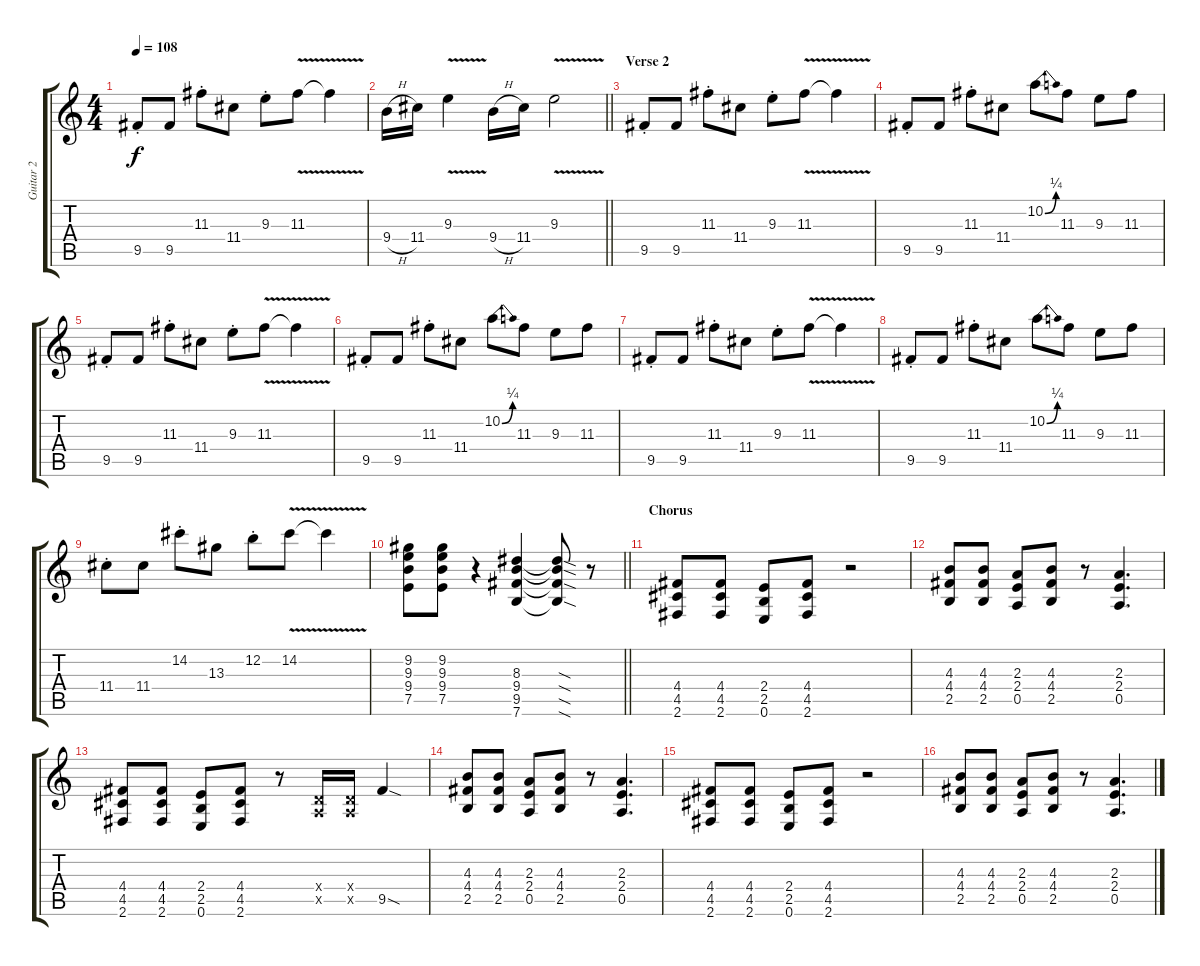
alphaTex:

\track ("Guitar 2" "Guitar 2") {instrument overdrivenguitar}
\staff {score tabs}
\tuning (E4 B3 G3 D3 A2 E2) {hide}
\ts (4 4)
\tempo 108
\clef g2
\ks c
9.5{st}.8{dy f} 9.5.8 11.3{st}.8 11.4.8 9.3{st}.8 11.3{v}.8 11.3{t}.4 |
\barLineRight lightlight
9.4{h}.16 11.4.16 9.3{v}.4 9.4{h}.16 11.4.16 9.3{v}.2 |
\section ("" "Verse 2")
9.5{st}.8 9.5.8 11.3{st}.8 11.4.8 9.3{st}.8 11.3{v}.8 11.3{t}.4 |
9.5{st}.8 9.5.8 11.3{st}.8 11.4.8 10.2{be (bend 0 0 60 1)}.8 11.3.8 9.3.8 11.3.8 |
9.5{st}.8 9.5.8 11.3{st}.8 11.4.8 9.3{st}.8 11.3{v}.8 11.3{t}.4 |
9.5{st}.8 9.5.8 11.3{st}.8 11.4.8 10.2{be (bend 0 0 60 1)}.8 11.3.8 9.3.8 11.3.8 |
9.5{st}.8 9.5.8 11.3{st}.8 11.4.8 9.3{st}.8 11.3{v}.8 11.3{t}.4 |
9.5{st}.8 9.5.8 11.3{st}.8 11.4.8 10.2{be (bend 0 0 60 1)}.8 11.3.8 9.3.8 11.3.8 |
11.4{st}.8 11.4.8 14.2{st}.8 13.3.8 12.2{st}.8 14.2{v}.8 14.2{t}.4 |
\barLineRight lightlight
(9.2 9.3 9.4 7.5).8 (9.2 9.3 9.4 7.5).8 r.4 (8.3 9.4 9.5 7.6).4 (8.3{sod t} 9.4{sod t} 9.5{sod t} 7.6{sod t}).8 r.8 |
\section ("" "Chorus")
(4.4 4.5 2.6).8 (4.4 4.5 2.6).8 (2.4 2.5 0.6).8 (4.4 4.5 2.6).8 r.2 |
(4.3 4.4 2.5).8 (4.3 4.4 2.5).8 (2.3 2.4 0.5).8 (4.3 4.4 2.5).8 r.8 (2.3 2.4 0.5).4{d} |
(4.4 4.5 2.6).8 (4.4 4.5 2.6).8 (2.4 2.5 0.6).8 (4.4 4.5 2.6).8 r.8 (0.4{x} 0.5{x}).16 (0.4{x} 0.5{x}).16 9.5{sod}.4 |
(4.3 4.4 2.5).8 (4.3 4.4 2.5).8 (2.3 2.4 0.5).8 (4.3 4.4 2.5).8 r.8 (2.3 2.4 0.5).4{d} |
(4.4 4.5 2.6).8 (4.4 4.5 2.6).8 (2.4 2.5 0.6).8 (4.4 4.5 2.6).8 r.2 |
(4.3 4.4 2.5).8 (4.3 4.4 2.5).8 (2.3 2.4 0.5).8 (4.3 4.4 2.5).8 r.8 (2.3 2.4 0.5).4{d}
